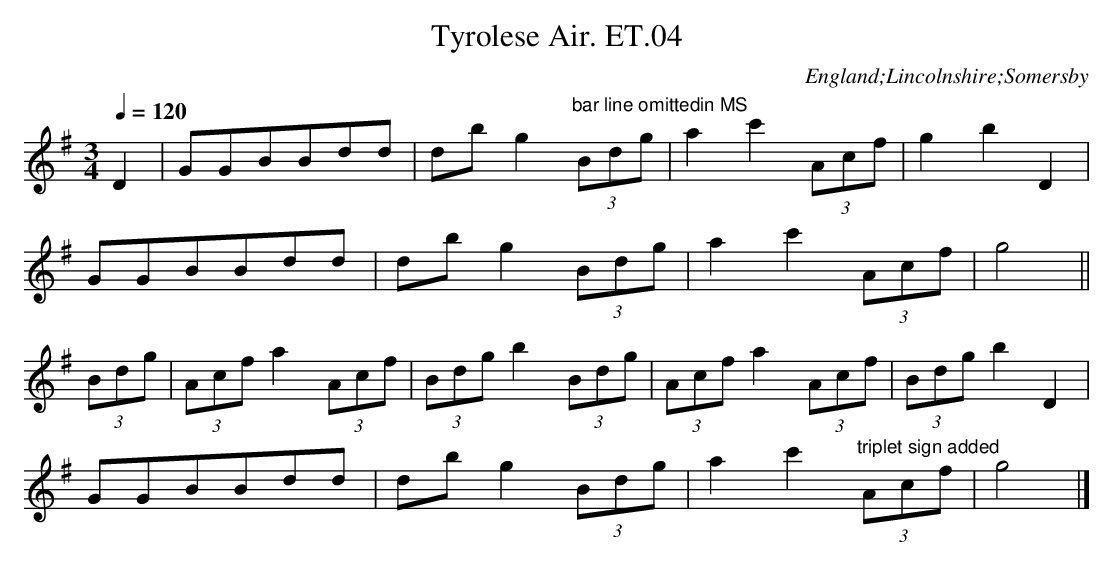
X:1
T:Tyrolese Air. ET.04
M:3/4
L:1/8
Q:1/4=120
O:England;Lincolnshire;Somersby
K:G
D2|GGBBdd|dbg2"bar line omittedin MS"(3Bdg|a2c'2(3Acf|g2b2D2|
GGBBdd|dbg2(3Bdg|a2c'2(3Acf|g4||
(3Bdg|(3Acfa2(3Acf|(3Bdgb2(3Bdg|(3Acfa2(3Acf|(3Bdgb2D2|
GGBBdd|dbg2(3Bdg|a2c'2"triplet sign added"(3Acf|g4|]
